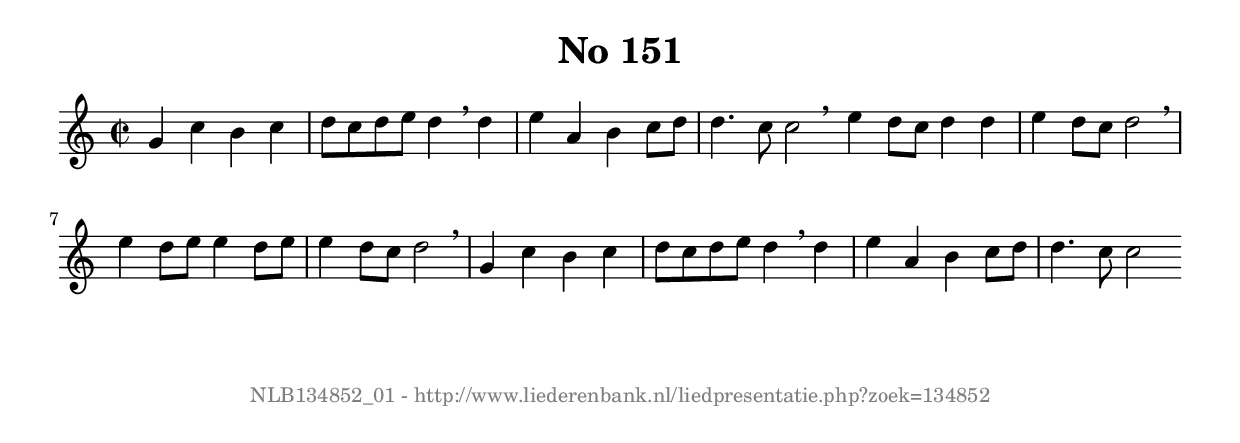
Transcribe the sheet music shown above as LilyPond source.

%
% produced by wce2krn 1.64 (7 June 2014)
%
\version"2.16"
#(append! paper-alist '(("long" . (cons (* 210 mm) (* 2000 mm)))))
#(set-default-paper-size "long")
sb = {\breathe}
mBreak = {\breathe }
bBreak = {\breathe }
x = {\once\override NoteHead #'style = #'cross }
gl=\glissando
itime={\override Staff.TimeSignature #'stencil = ##f }
ficta = {\once\set suggestAccidentals = ##t}
fine = {\once\override Score.RehearsalMark #'self-alignment-X = #1 \mark \markup {\italic{Fine}}}
dc = {\once\override Score.RehearsalMark #'self-alignment-X = #1 \mark \markup {\italic{D.C.}}}
dcf = {\once\override Score.RehearsalMark #'self-alignment-X = #1 \mark \markup {\italic{D.C. al Fine}}}
dcc = {\once\override Score.RehearsalMark #'self-alignment-X = #1 \mark \markup {\italic{D.C. al Coda}}}
ds = {\once\override Score.RehearsalMark #'self-alignment-X = #1 \mark \markup {\italic{D.S.}}}
dsf = {\once\override Score.RehearsalMark #'self-alignment-X = #1 \mark \markup {\italic{D.S. al Fine}}}
dsc = {\once\override Score.RehearsalMark #'self-alignment-X = #1 \mark \markup {\italic{D.S. al Coda}}}
pv = {\set Score.repeatCommands = #'((volta "1"))}
sv = {\set Score.repeatCommands = #'((volta "2"))}
tv = {\set Score.repeatCommands = #'((volta "3"))}
qv = {\set Score.repeatCommands = #'((volta "4"))}
xv = {\set Score.repeatCommands = #'((volta #f))}
\header{ tagline = ""
title = "No 151"
}
\score {{
\key c \major
\relative g'
{
\set melismaBusyProperties = #'()
\time 2/2
\tempo 4=120
\override Score.MetronomeMark #'transparent = ##t
\override Score.RehearsalMark #'break-visibility = #(vector #t #t #f)
g4 c b c d8 c d e d4 \sb d e a, b c8 d d4. c8 c2 \bar ":|:" \bBreak
e4 d8 c d4 d e d8 c d2 \sb e4 d8 e e4 d8 e e4 d8 c d2 \mBreak \bar "|"
g,4 c b c d8 c d e d4 \sb d e a, b c8 d d4. c8 c2 \bar ":|"
 }}
 \midi { }
 \layout {
            indent = 0.0\cm
}
}
\markup { \vspace #0 } \markup { \with-color #grey \fill-line { \center-column { \smaller "NLB134852_01 - http://www.liederenbank.nl/liedpresentatie.php?zoek=134852" } } }
